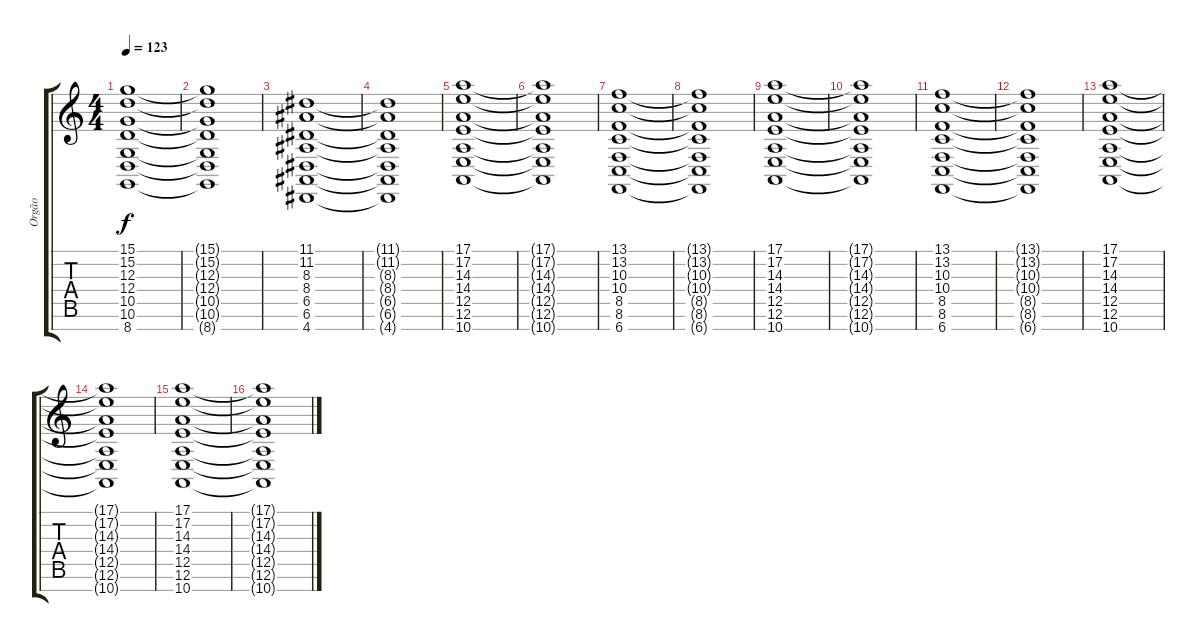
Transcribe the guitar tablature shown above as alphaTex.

\track ("Orgão" "Orgão") {instrument churchorgan}
\staff {score tabs}
\tuning (E4 B3 G3 D3 A2 E2 B1) {hide}
\ts (4 4)
\tempo 123
\clef g2
\ks c
(15.1 15.2 12.3 12.4 10.5 10.6 8.7).1{dy f} |
(15.1{t} 15.2{t} 12.3{t} 12.4{t} 10.5{t} 10.6{t} 8.7{t}).1 |
(11.1 11.2 8.3 8.4 6.5 6.6 4.7).1 |
(11.1{t} 11.2{t} 8.3{t} 8.4{t} 6.5{t} 6.6{t} 4.7{t}).1 |
(17.1 17.2 14.3 14.4 12.5 12.6 10.7).1 |
(17.1{t} 17.2{t} 14.3{t} 14.4{t} 12.5{t} 12.6{t} 10.7{t}).1 |
(13.1 13.2 10.3 10.4 8.5 8.6 6.7).1 |
(13.1{t} 13.2{t} 10.3{t} 10.4{t} 8.5{t} 8.6{t} 6.7{t}).1 |
(17.1 17.2 14.3 14.4 12.5 12.6 10.7).1 |
(17.1{t} 17.2{t} 14.3{t} 14.4{t} 12.5{t} 12.6{t} 10.7{t}).1 |
(13.1 13.2 10.3 10.4 8.5 8.6 6.7).1 |
(13.1{t} 13.2{t} 10.3{t} 10.4{t} 8.5{t} 8.6{t} 6.7{t}).1 |
(17.1 17.2 14.3 14.4 12.5 12.6 10.7).1 |
(17.1{t} 17.2{t} 14.3{t} 14.4{t} 12.5{t} 12.6{t} 10.7{t}).1 |
(17.1 17.2 14.3 14.4 12.5 12.6 10.7).1 |
(17.1{t} 17.2{t} 14.3{t} 14.4{t} 12.5{t} 12.6{t} 10.7{t}).1
